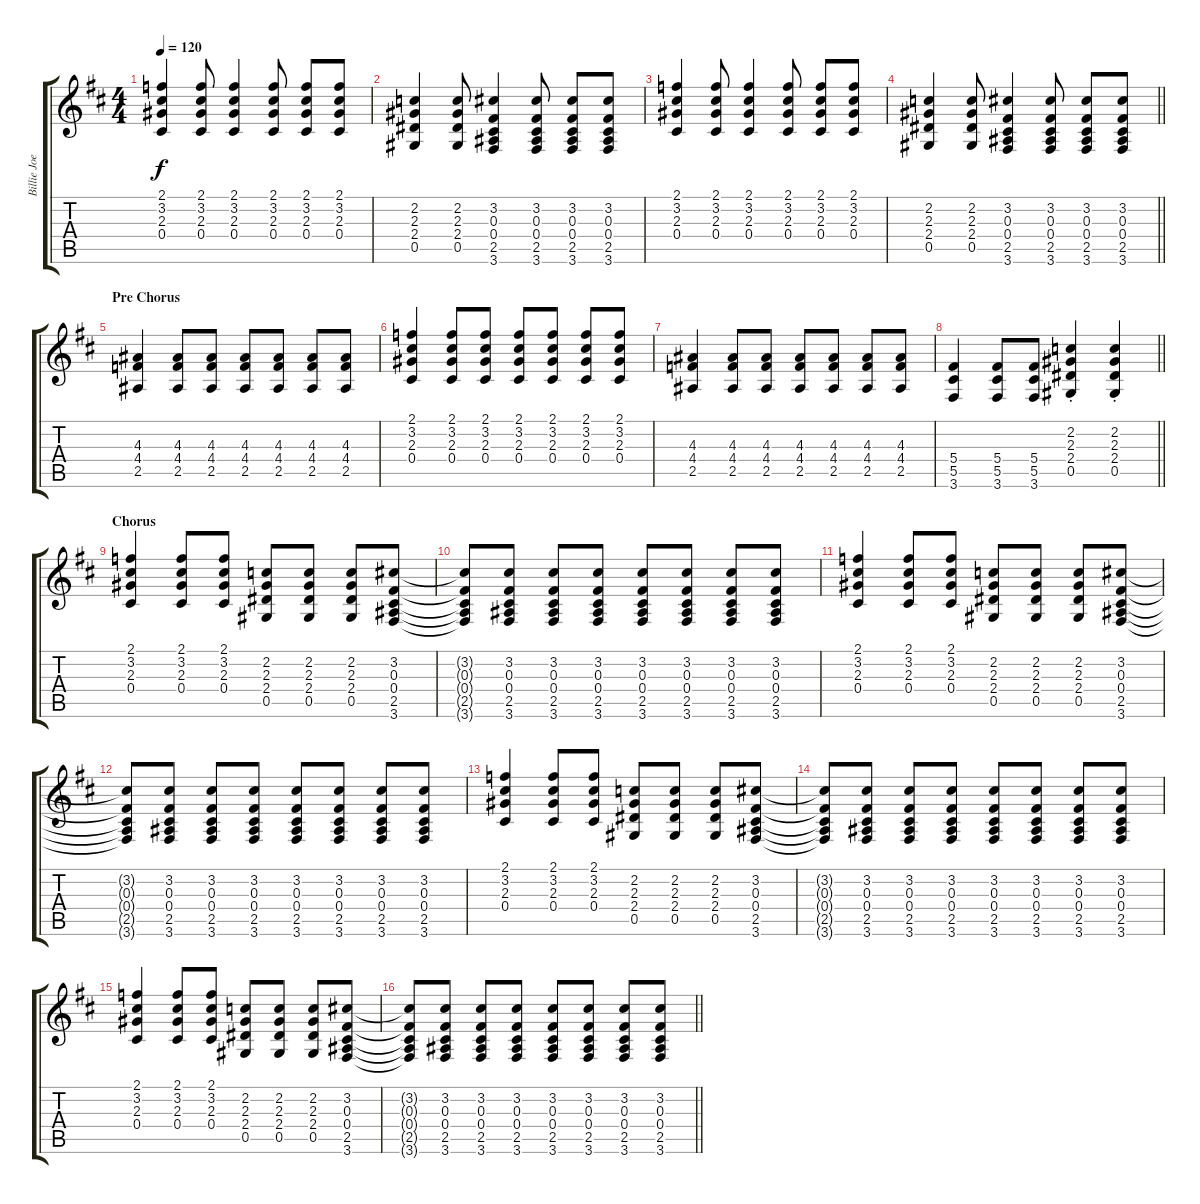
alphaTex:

\track ("Billie Joe Armstrong (Rhthym Guitar)" "Billie Joe") {instrument distortionguitar}
\staff {score tabs}
\tuning (Eb4 Bb3 Gb3 Db3 Ab2 Eb2) {hide}
\ts (4 4)
\tempo 120
\clef g2
\ks d
(2.1 3.2 2.3 0.4).4{dy f} (2.1 3.2 2.3 0.4).8 (2.1 3.2 2.3 0.4).4 (2.1 3.2 2.3 0.4).8 (2.1 3.2 2.3 0.4).8 (2.1 3.2 2.3 0.4).8 |
(2.2 2.3 2.4 0.5).4 (2.2 2.3 2.4 0.5).8 (3.2 0.3 0.4 2.5 3.6).4 (3.2 0.3 0.4 2.5 3.6).8 (3.2 0.3 0.4 2.5 3.6).8 (3.2 0.3 0.4 2.5 3.6).8 |
(2.1 3.2 2.3 0.4).4 (2.1 3.2 2.3 0.4).8 (2.1 3.2 2.3 0.4).4 (2.1 3.2 2.3 0.4).8 (2.1 3.2 2.3 0.4).8 (2.1 3.2 2.3 0.4).8 |
\barLineRight lightlight
(2.2 2.3 2.4 0.5).4 (2.2 2.3 2.4 0.5).8 (3.2 0.3 0.4 2.5 3.6).4 (3.2 0.3 0.4 2.5 3.6).8 (3.2 0.3 0.4 2.5 3.6).8 (3.2 0.3 0.4 2.5 3.6).8 |
\section ("" "Pre Chorus")
(4.3 4.4 2.5).4 (4.3 4.4 2.5).8 (4.3 4.4 2.5).8 (4.3 4.4 2.5).8 (4.3 4.4 2.5).8 (4.3 4.4 2.5).8 (4.3 4.4 2.5).8 |
(2.1 3.2 2.3 0.4).4{volume 16 balance 0} (2.1 3.2 2.3 0.4).8 (2.1 3.2 2.3 0.4).8 (2.1 3.2 2.3 0.4).8 (2.1 3.2 2.3 0.4).8 (2.1 3.2 2.3 0.4).8 (2.1 3.2 2.3 0.4).8 |
(4.3 4.4 2.5).4{volume 11 balance 8} (4.3 4.4 2.5).8 (4.3 4.4 2.5).8 (4.3 4.4 2.5).8 (4.3 4.4 2.5).8 (4.3 4.4 2.5).8 (4.3 4.4 2.5).8 |
\barLineRight lightlight
(5.4 5.5 3.6).4 (5.4 5.5 3.6).8 (5.4 5.5 3.6).8 (2.2{st} 2.3{st} 2.4{st} 0.5{st}).4 (2.2{st} 2.3{st} 2.4{st} 0.5{st}).4 |
\section ("" "Chorus")
(2.1 3.2 2.3 0.4).4 (2.1 3.2 2.3 0.4).8 (2.1 3.2 2.3 0.4).8 (2.2 2.3 2.4 0.5).8 (2.2 2.3 2.4 0.5).8 (2.2 2.3 2.4 0.5).8 (3.2 0.3 0.4 2.5 3.6).8 |
(3.2{t} 0.3{t} 0.4{t} 2.5{t} 3.6{t}).8 (3.2 0.3 0.4 2.5 3.6).8 (3.2 0.3 0.4 2.5 3.6).8 (3.2 0.3 0.4 2.5 3.6).8 (3.2 0.3 0.4 2.5 3.6).8 (3.2 0.3 0.4 2.5 3.6).8 (3.2 0.3 0.4 2.5 3.6).8 (3.2 0.3 0.4 2.5 3.6).8 |
(2.1 3.2 2.3 0.4).4 (2.1 3.2 2.3 0.4).8 (2.1 3.2 2.3 0.4).8 (2.2 2.3 2.4 0.5).8 (2.2 2.3 2.4 0.5).8 (2.2 2.3 2.4 0.5).8 (3.2 0.3 0.4 2.5 3.6).8 |
(3.2{t} 0.3{t} 0.4{t} 2.5{t} 3.6{t}).8 (3.2 0.3 0.4 2.5 3.6).8 (3.2 0.3 0.4 2.5 3.6).8 (3.2 0.3 0.4 2.5 3.6).8 (3.2 0.3 0.4 2.5 3.6).8 (3.2 0.3 0.4 2.5 3.6).8 (3.2 0.3 0.4 2.5 3.6).8 (3.2 0.3 0.4 2.5 3.6).8 |
(2.1 3.2 2.3 0.4).4 (2.1 3.2 2.3 0.4).8 (2.1 3.2 2.3 0.4).8 (2.2 2.3 2.4 0.5).8 (2.2 2.3 2.4 0.5).8 (2.2 2.3 2.4 0.5).8 (3.2 0.3 0.4 2.5 3.6).8 |
(3.2{t} 0.3{t} 0.4{t} 2.5{t} 3.6{t}).8 (3.2 0.3 0.4 2.5 3.6).8 (3.2 0.3 0.4 2.5 3.6).8 (3.2 0.3 0.4 2.5 3.6).8 (3.2 0.3 0.4 2.5 3.6).8 (3.2 0.3 0.4 2.5 3.6).8 (3.2 0.3 0.4 2.5 3.6).8 (3.2 0.3 0.4 2.5 3.6).8 |
(2.1 3.2 2.3 0.4).4 (2.1 3.2 2.3 0.4).8 (2.1 3.2 2.3 0.4).8 (2.2 2.3 2.4 0.5).8 (2.2 2.3 2.4 0.5).8 (2.2 2.3 2.4 0.5).8 (3.2 0.3 0.4 2.5 3.6).8 |
\barLineRight lightlight
(3.2{t} 0.3{t} 0.4{t} 2.5{t} 3.6{t}).8 (3.2 0.3 0.4 2.5 3.6).8 (3.2 0.3 0.4 2.5 3.6).8 (3.2 0.3 0.4 2.5 3.6).8 (3.2 0.3 0.4 2.5 3.6).8 (3.2 0.3 0.4 2.5 3.6).8 (3.2 0.3 0.4 2.5 3.6).8 (3.2 0.3 0.4 2.5 3.6).8
